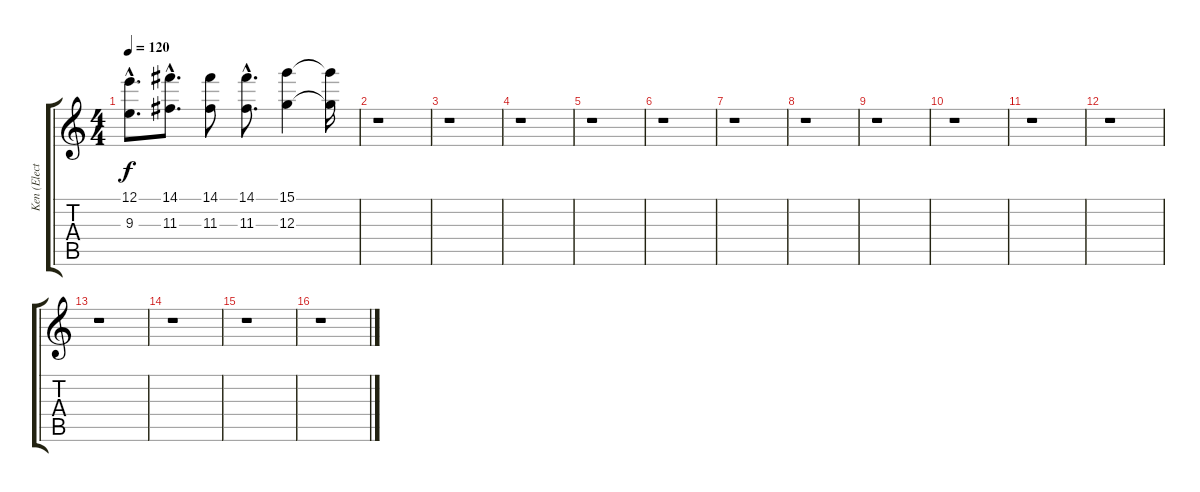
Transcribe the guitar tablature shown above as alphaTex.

\track ("Ken (Electric)" "Ken (Elect") {instrument distortionguitar}
\staff {score tabs}
\tuning (E4 B3 G3 D3 A2 E2) {hide}
\ts (4 4)
\tempo 120
\clef g2
\ks c
(12.1{hac} 9.3{hac}).8{d dy f} (14.1{hac} 11.3{hac}).8{d} (14.1 11.3).8 (14.1{hac} 11.3{hac}).8{d} (15.1 12.3).4 (15.1{t} 12.3{t}).16 |
r.1 |
r.1 |
r.1 |
r.1 |
r.1 |
r.1 |
r.1 |
r.1 |
r.1 |
r.1 |
r.1 |
r.1 |
r.1 |
r.1 |
r.1
